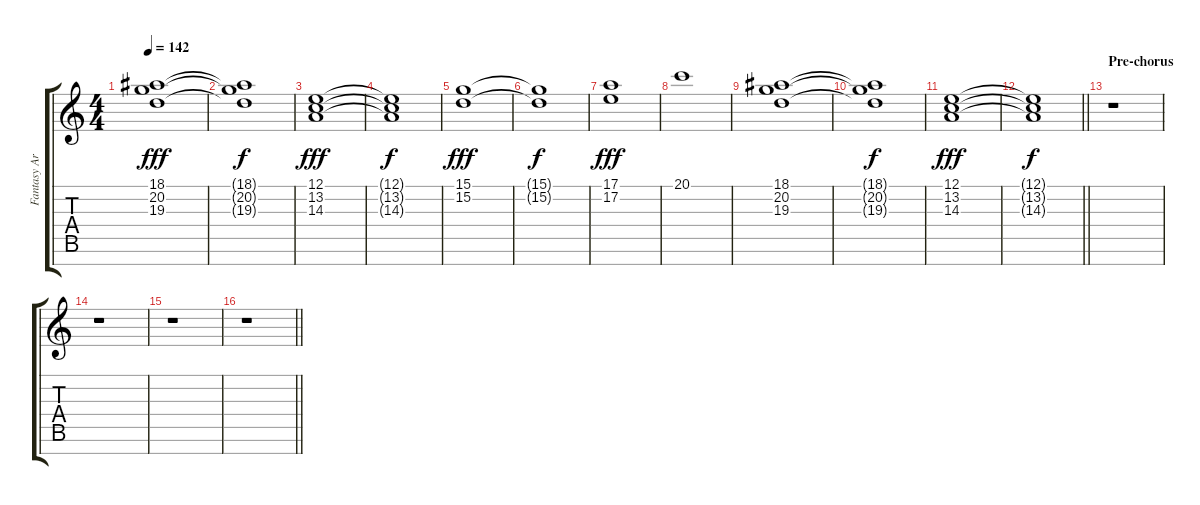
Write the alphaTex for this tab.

\track ("Fantasy Arp" "Fantasy Ar") {instrument fx6goblins}
\staff {score tabs}
\tuning (E4 B3 G3 D3 A2 E2 B1) {hide}
\ts (4 4)
\tempo 142
\clef g2
\ks c
(18.1 20.2 19.3).1{dy fff} |
(18.1{t} 20.2{t} 19.3{t}).1{dy f} |
(12.1 13.2 14.3).1{dy fff} |
(12.1{t} 13.2{t} 14.3{t}).1{dy f} |
(15.1 15.2).1{dy fff} |
(15.1{t} 15.2{t}).1{dy f} |
(17.1 17.2).1{dy fff} |
20.1.1 |
(18.1 20.2 19.3).1 |
(18.1{t} 20.2{t} 19.3{t}).1{dy f} |
(12.1 13.2 14.3).1{dy fff} |
\barLineRight lightlight
(12.1{t} 13.2{t} 14.3{t}).1{dy f} |
\section ("" "Pre-chorus")
r.1 |
r.1 |
r.1 |
\barLineRight lightlight
r.1
